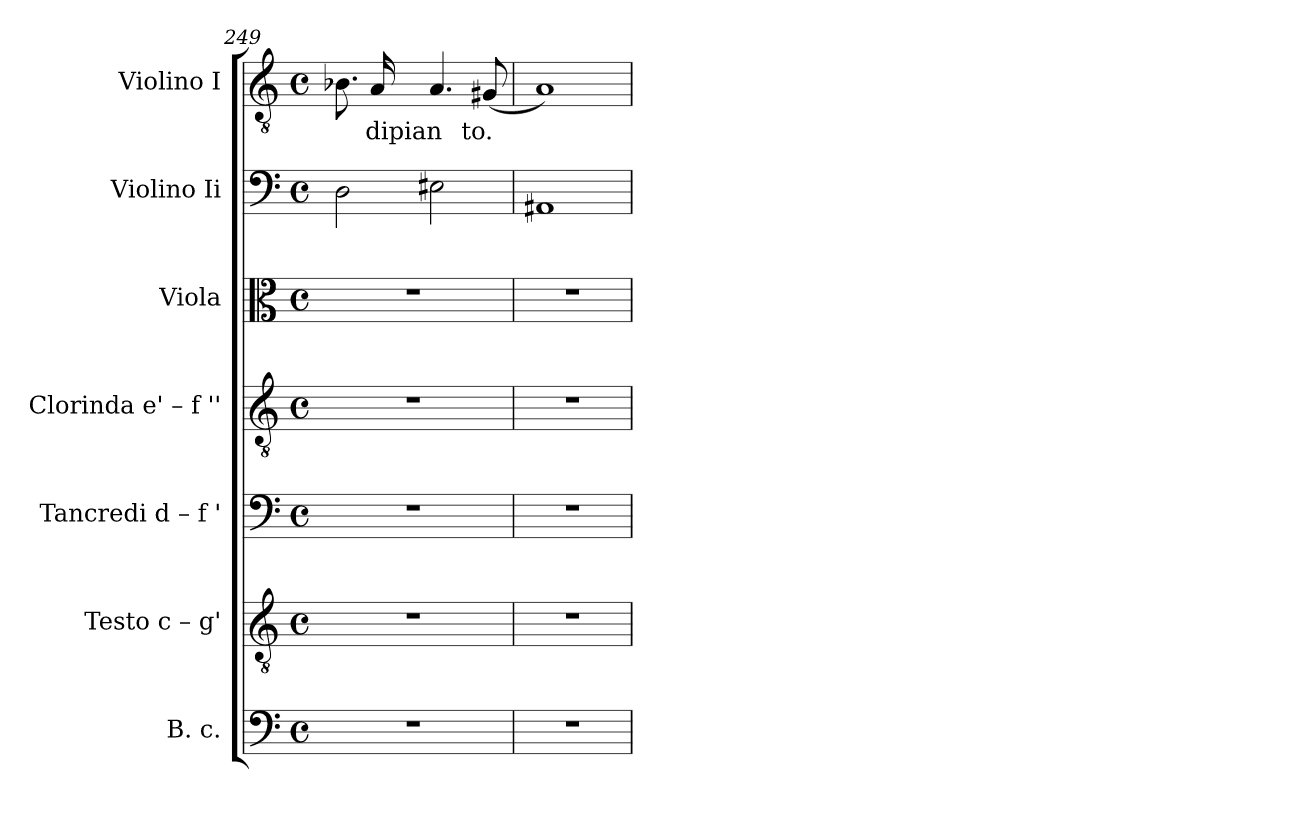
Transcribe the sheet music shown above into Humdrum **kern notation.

**kern	**kern	**kern	**kern	**kern	**kern	**kern	**text
*part7	*part6	*part5	*part4	*part3	*part2	*part1	*part1
*staff7	*staff6	*staff5	*staff4	*staff3	*staff2	*staff1	*staff1
*I"B. c.	*I"Testo  c – g'	*I"Tancredi  d – f '	*I"Clorinda  e' – f ''	*I"Viola	*I"Violino Ii	*I"Violino I	*
*clefF4	*clefGv2	*clefF4	*clefGv2	*clefC3	*clefF4	*clefGv2	*
*k[]	*k[]	*k[]	*k[]	*k[]	*k[]	*k[]	*
*C:	*C:	*C:	*C:	*C:	*C:	*C:	*
*M4/4	*M4/4	*M4/4	*M4/4	*M4/4	*M4/4	*M4/4	*
*met(c)	*met(c)	*met(c)	*met(c)	*met(c)	*met(c)	*met(c)	*
=249	=249	=249	=249	=249	=249	=249	=249
!	!	!	!	!	!	!	!LO:LY:b:cj
1r	1r	1r	1r	1r	2D\	8.B-X\	.
!	!	!	!	!	!	!	!LO:LY:b:cj
.	.	.	.	.	.	16A/	dipian
.	.	.	.	.	.	4ryy	.
.	.	.	.	.	2E#\	4.A/	.
!	!	!	!	!	!	!	!LO:LY:b:cj
.	.	.	.	.	.	(<8G#X/	to.
=250	=250	=250	=250	=250	=250	=250	=250
!	!	!	!	!	!	!	!LO:LY:b:cj
1r	1r	1r	1r	1r	1AA#	1A)	.
=	=	=	=	=	=	=	=
*-	*-	*-	*-	*-	*-	*-	*-
